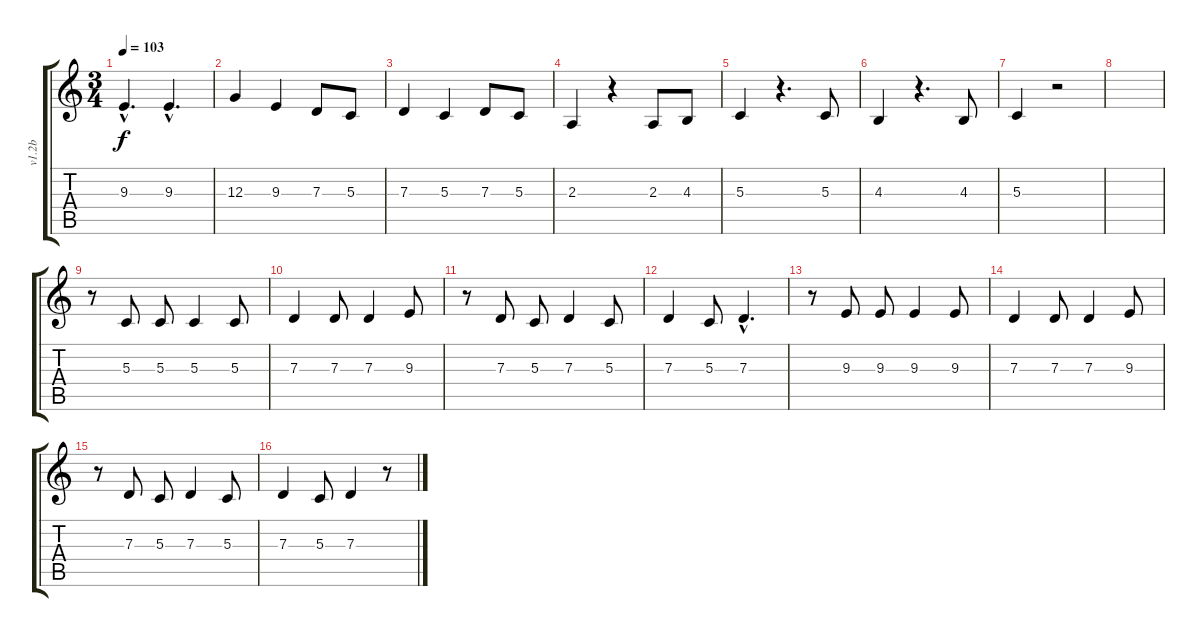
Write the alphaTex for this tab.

\track ("v1.2b" "v1.2b") {instrument lead6voice}
\staff {score tabs}
\tuning (E4 B3 G3 D3 A2 E2) {hide}
\ts (3 4)
\tempo 103
\clef g2
\ks c
9.3{hac}.4{d dy f} 9.3{hac}.4{d} |
12.3.4 9.3.4 7.3.8 5.3.8 |
7.3.4 5.3.4 7.3.8 5.3.8 |
2.3.4 r.4 2.3.8 4.3.8 |
5.3.4 r.4{d} 5.3.8 |
4.3.4 r.4{d} 4.3.8 |
5.3.4 r.2 |
|
r.8 5.3.8 5.3.8 5.3.4 5.3.8 |
7.3.4 7.3.8 7.3.4 9.3.8 |
r.8 7.3.8 5.3.8 7.3.4 5.3.8 |
7.3.4 5.3.8 7.3{hac}.4{d} |
r.8 9.3.8 9.3.8 9.3.4 9.3.8 |
7.3.4 7.3.8 7.3.4 9.3.8 |
r.8 7.3.8 5.3.8 7.3.4 5.3.8 |
7.3.4 5.3.8 7.3.4 r.8
